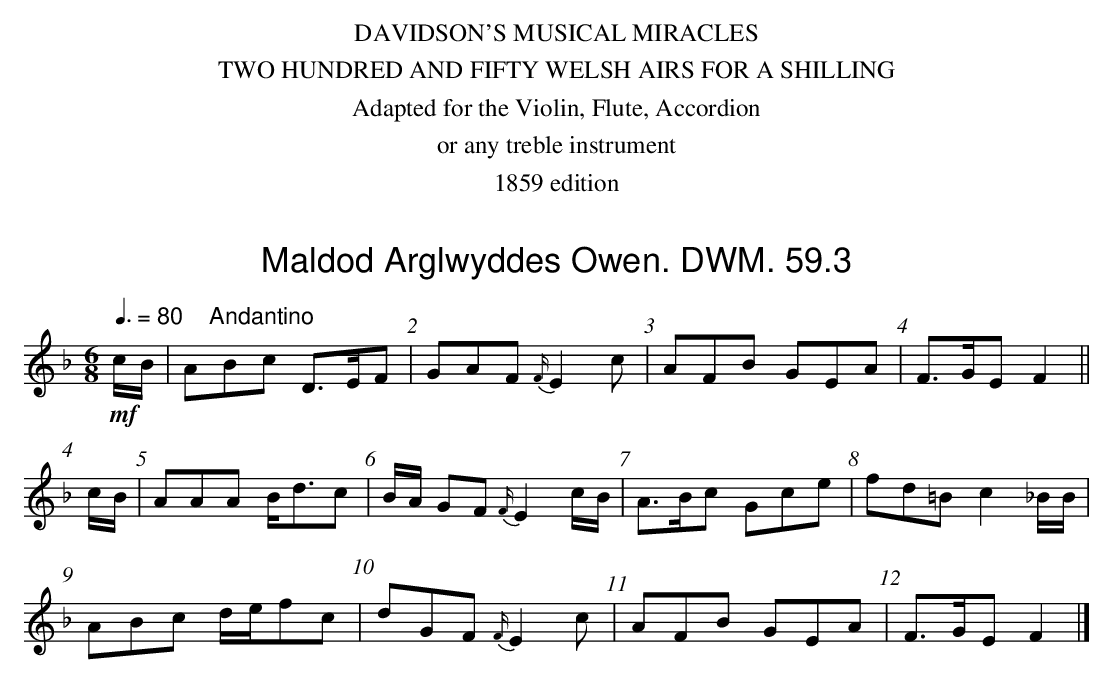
X:1
T:Maldod Arglwyddes Owen. DWM. 59.3
M:6/8
L:1/8
Q:3/8=80 "    Andantino"
K:F
!mf!c/B/|ABc D>EF|GAF {F/}E2c|AFB GEA|F>GE F2||
c/B/|AAA B<dc|B/A/ GF {F/}E2 c/B/|A>Bc Gce|fd=B c2 _B/B/|
ABc d/e/fc|dGF {F/}E2c|AFB GEA|F>GE F2|]
